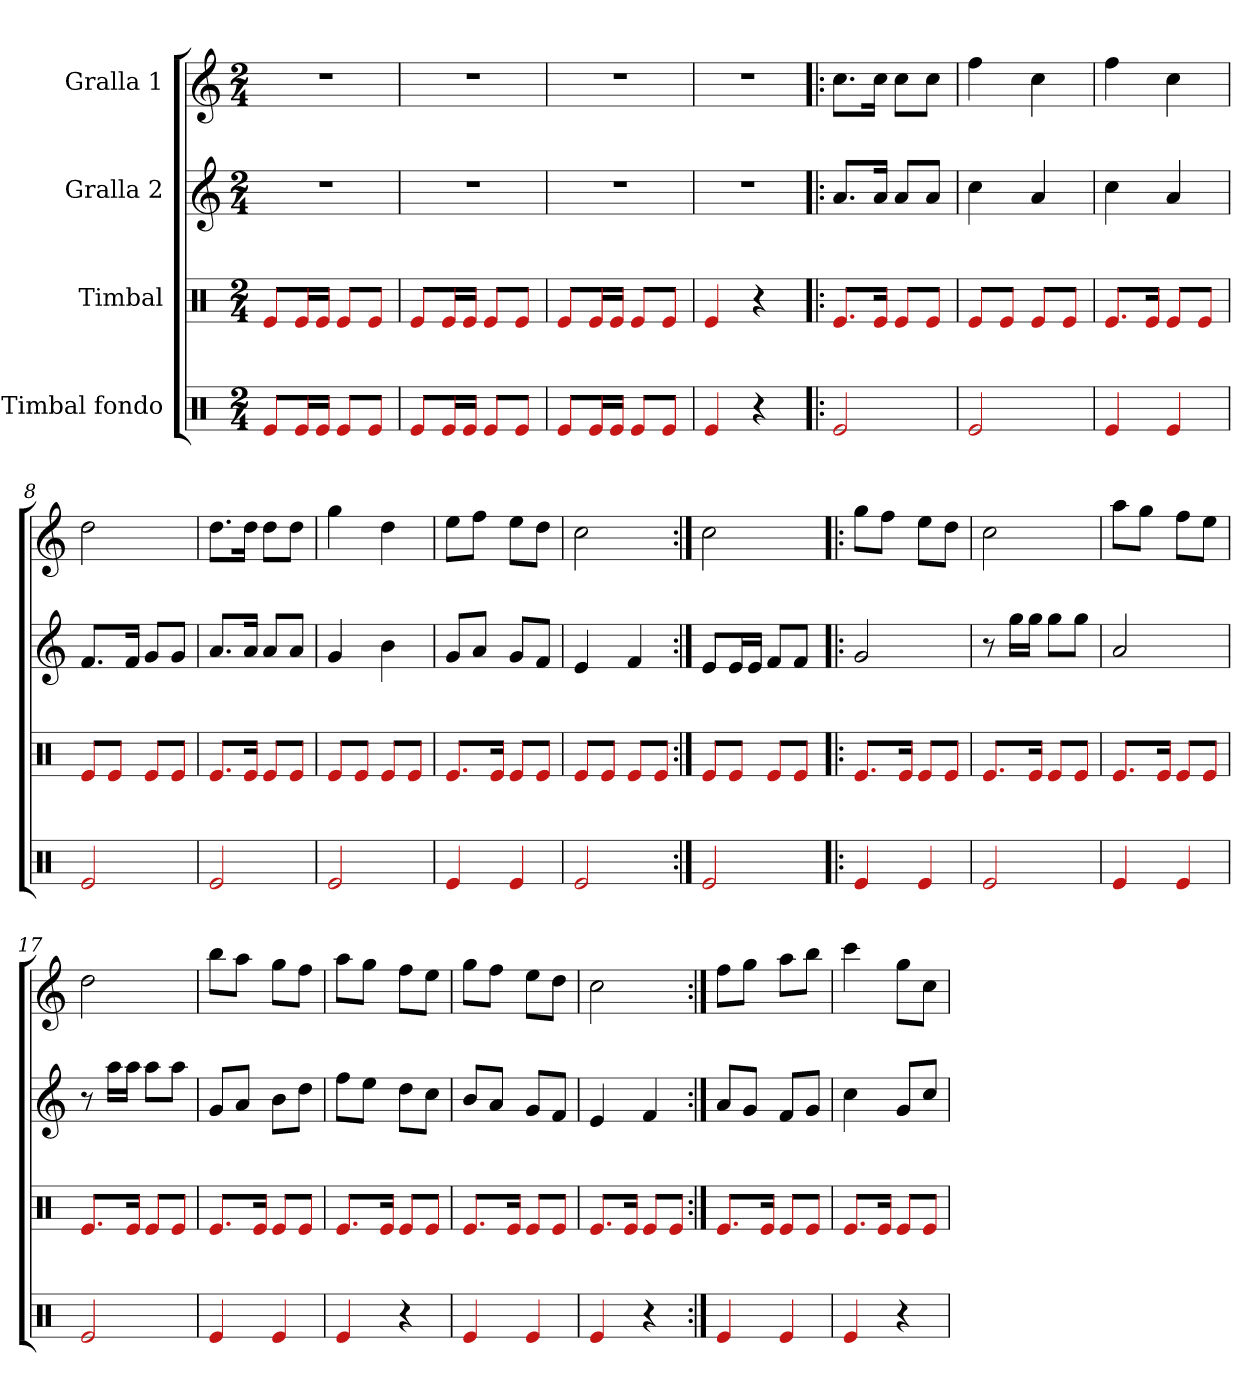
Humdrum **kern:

**kern	**kern	**kern	**kern
*part4	*part3	*part2	*part1
*staff4	*staff3	*staff2	*staff1
*I"Timbal fondo	*I"Timbal	*I"Gralla 2	*I"Gralla 1
*clefX	*clefX	*clefG2	*clefG2
*k[]	*k[]	*k[]	*k[]
*M2/4	*M2/4	*M2/4	*M2/4
=1	=1	=1	=1
8e/L	8e/L	2r	2r
16e/L	16e/L	.	.
16e/JJ	16e/JJ	.	.
8e/L	8e/L	.	.
8e/J	8e/J	.	.
=2	=2	=2	=2
8e/L	8e/L	2r	2r
16e/L	16e/L	.	.
16e/JJ	16e/JJ	.	.
8e/L	8e/L	.	.
8e/J	8e/J	.	.
=3	=3	=3	=3
8e/L	8e/L	2r	2r
16e/L	16e/L	.	.
16e/JJ	16e/JJ	.	.
8e/L	8e/L	.	.
8e/J	8e/J	.	.
=4	=4	=4	=4
4e	4e	2r	2r
4r	4r	.	.
=5!|:	=5!|:	=5!|:	=5!|:
2e	8.e/L	8.a/L	8.cc\L
.	16e/Jk	16a/Jk	16cc\Jk
.	8e/L	8a/L	8cc\L
.	8e/J	8a/J	8cc\J
=6	=6	=6	=6
2e	8e/L	4cc	4ff
.	8e/J	.	.
.	8e/L	4a	4cc
.	8e/J	.	.
=7	=7	=7	=7
4e	8.e/L	4cc	4ff
.	16e/Jk	.	.
4e	8e/L	4a	4cc
.	8e/J	.	.
=8	=8	=8	=8
2e	8e/L	8.f/L	2dd
.	8e/J	.	.
.	.	16f/Jk	.
.	8e/L	8g/L	.
.	8e/J	8g/J	.
=9	=9	=9	=9
2e	8.e/L	8.a/L	8.dd\L
.	16e/Jk	16a/Jk	16dd\Jk
.	8e/L	8a/L	8dd\L
.	8e/J	8a/J	8dd\J
=10	=10	=10	=10
2e	8e/L	4g	4gg
.	8e/J	.	.
.	8e/L	4b	4dd
.	8e/J	.	.
=11	=11	=11	=11
4e	8.e/L	8g/L	8ee\L
.	.	8a/J	8ff\J
.	16e/Jk	.	.
4e	8e/L	8g/L	8ee\L
.	8e/J	8f/J	8dd\J
=12	=12	=12	=12
2e	8e/L	4e	2cc
.	8e/J	.	.
.	8e/L	4f	.
.	8e/J	.	.
=13:|!	=13:|!	=13:|!	=13:|!
2e	8e/L	8e/L	2cc
.	8e/J	16e/L	.
.	.	16e/JJ	.
.	8e/L	8f/L	.
.	8e/J	8f/J	.
=14!|:	=14!|:	=14!|:	=14!|:
4e	8.e/L	2g	8gg\L
.	.	.	8ff\J
.	16e/Jk	.	.
4e	8e/L	.	8ee\L
.	8e/J	.	8dd\J
=15	=15	=15	=15
2e	8.e/L	8r	2cc
.	.	16gg\LL	.
.	16e/Jk	16gg\JJ	.
.	8e/L	8gg\L	.
.	8e/J	8gg\J	.
=16	=16	=16	=16
4e	8.e/L	2a	8aa\L
.	.	.	8gg\J
.	16e/Jk	.	.
4e	8e/L	.	8ff\L
.	8e/J	.	8ee\J
=17	=17	=17	=17
2e	8.e/L	8r	2dd
.	.	16aa\LL	.
.	16e/Jk	16aa\JJ	.
.	8e/L	8aa\L	.
.	8e/J	8aa\J	.
=18	=18	=18	=18
4e	8.e/L	8g/L	8bb\L
.	.	8a/J	8aa\J
.	16e/Jk	.	.
4e	8e/L	8b\L	8gg\L
.	8e/J	8dd\J	8ff\J
=19	=19	=19	=19
4e	8.e/L	8ff\L	8aa\L
.	.	8ee\J	8gg\J
.	16e/Jk	.	.
4r	8e/L	8dd\L	8ff\L
.	8e/J	8cc\J	8ee\J
=20	=20	=20	=20
4e	8.e/L	8b/L	8gg\L
.	.	8a/J	8ff\J
.	16e/Jk	.	.
4e	8e/L	8g/L	8ee\L
.	8e/J	8f/J	8dd\J
=21	=21	=21	=21
4e	8.e/L	4e	2cc
.	16e/Jk	.	.
4r	8e/L	4f	.
.	8e/J	.	.
=22:|!	=22:|!	=22:|!	=22:|!
4e	8.e/L	8a/L	8ff\L
.	.	8g/J	8gg\J
.	16e/Jk	.	.
4e	8e/L	8f/L	8aa\L
.	8e/J	8g/J	8bb\J
=23	=23	=23	=23
4e	8.e/L	4cc	4ccc
.	16e/Jk	.	.
4r	8e/L	8g/L	8gg\L
.	8e/J	8cc/J	8cc\J
=	=	=	=
*-	*-	*-	*-
